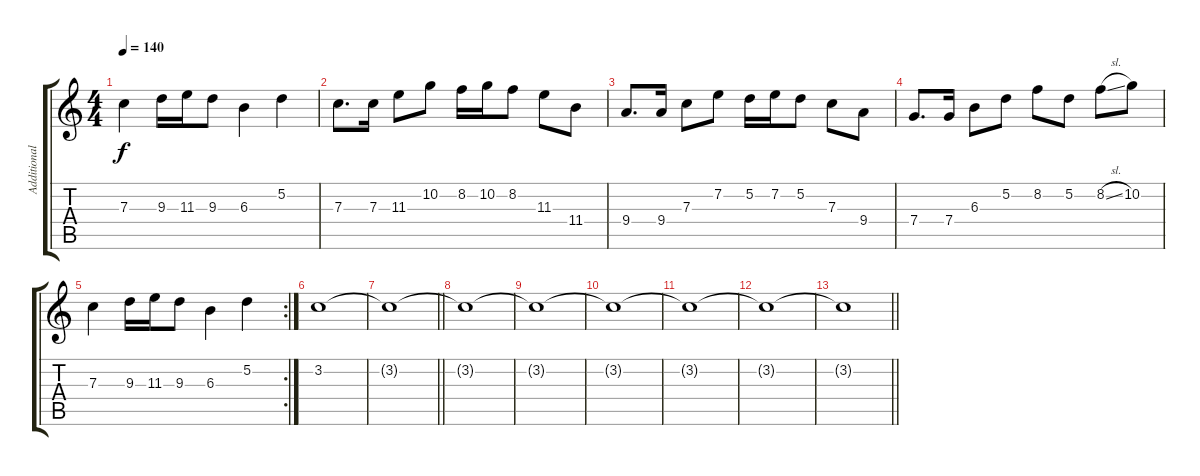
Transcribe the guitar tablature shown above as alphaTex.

\track ("Additional Guitar" "Additional") {instrument distortionguitar}
\staff {score tabs}
\tuning (D4 A3 F3 C3 G2 D2) {hide}
\ts (4 4)
\tempo 140
\clef g2
\ks c
7.3.4{dy f} 9.3.16 11.3.16 9.3.8 6.3.4 5.2.4 |
7.3.8{d} 7.3.16 11.3.8 10.2.8 8.2.16 10.2.16 8.2.8 11.3.8 11.4.8 |
9.4.8{d} 9.4.16 7.3.8 7.2.8 5.2.16 7.2.16 5.2.8 7.3.8 9.4.8 |
7.4.8{d} 7.4.16 6.3.8 5.2.8 8.2.8 5.2.8 8.2{sl}.8 10.2.8 |
\rc 2
7.3.4 9.3.16 11.3.16 9.3.8 6.3.4 5.2.4 |
3.2.1 |
\barLineRight lightlight
3.2{t}.1 |
3.2{t}.1 |
3.2{t}.1 |
3.2{t}.1 |
3.2{t}.1 |
3.2{t}.1 |
\barLineRight lightlight
3.2{t}.1
